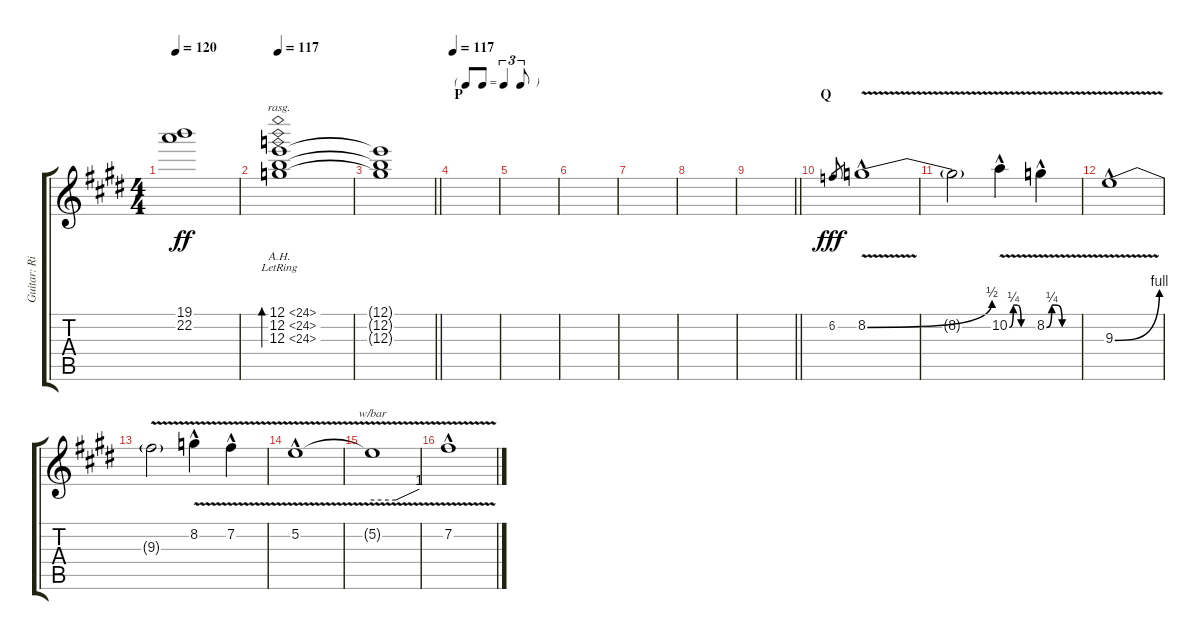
\track ("Guitar: Rik" "Guitar: Ri") {instrument distortionguitar}
\staff {score tabs}
\tuning (E4 B3 G3 D3 A2 E2) {hide}
\ts (4 4)
\tempo 120
\clef g2
\ks e
(19.1{t} 22.2{t}).1{dy ff} |
\tempo 117
(12.1{ah 12 lr} 12.2{ah 12} 12.3{ah 12}).1{bd 480 rasg ii} |
\barLineRight lightlight
(12.1{t} 12.2{t} 12.3{t}).1 |
\tf triplet8th
\section ("" "P")
\tempo 117
|
|
|
|
|
\barLineRight lightlight
|
\section ("" "Q")
6.2.8{gr dy fff} 8.2{be (bend 0 0 60 2) v hac}.1{volume 13 instrument overdrivenguitar} |
8.2{t}.2 10.2{be (custom 0 0 10 1 20 1 30 0 60 0) v hac}.4 8.2{be (custom 0 0 10 1 20 1 30 0 60 0) v hac}.4 |
9.3{be (bend 0 0 60 4) v hac}.1 |
9.3{t}.2 8.2{v hac}.4 7.2{v hac}.4 |
5.2{v hac}.1 |
5.2{t}.1{tbe (custom default 0 0 30 0 60 4)} |
7.2{v hac}.1
